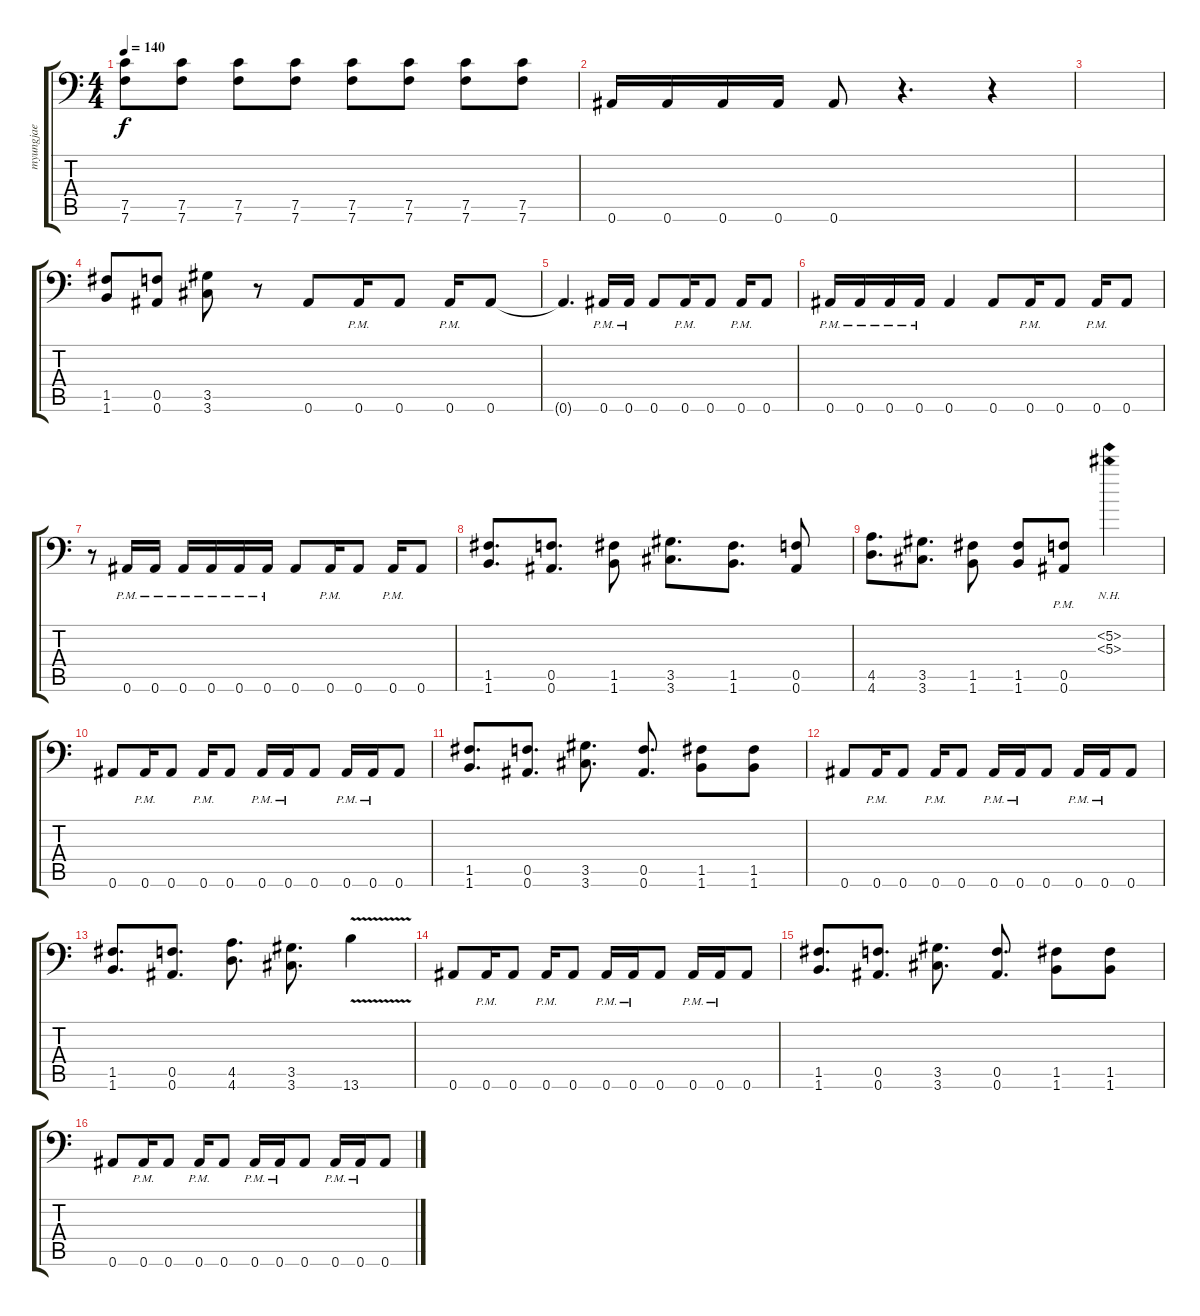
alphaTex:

\track ("myungjae" "myungjae") {instrument distortionguitar}
\staff {score tabs}
\tuning (C4 G3 Eb3 Bb2 F2 Bb1) {hide}
\ts (4 4)
\tempo 140
\clef f4
\ks c
(7.5 7.6).8{dy f} (7.5 7.6).8 (7.5 7.6).8 (7.5 7.6).8 (7.5 7.6).8 (7.5 7.6).8 (7.5 7.6).8 (7.5 7.6).8 |
0.6.16 0.6.16 0.6.16 0.6.16 0.6.8 r.4{d} r.4 |
|
(1.5 1.6).8 (0.5 0.6).8 (3.5 3.6).8 r.8 0.6.8 0.6{pm}.16 0.6.8 0.6{pm}.16 0.6.8 |
0.6{t}.4{d} 0.6{pm}.16 0.6{pm}.16 0.6.8 0.6{pm}.16 0.6.8 0.6{pm}.16 0.6.8 |
0.6{pm}.16 0.6{pm}.16 0.6{pm}.16 0.6{pm}.16 0.6.4 0.6.8 0.6{pm}.16 0.6.8 0.6{pm}.16 0.6.8 |
r.8 0.6{pm}.16 0.6{pm}.16 0.6{pm}.16 0.6{pm}.16 0.6{pm}.16 0.6{pm}.16 0.6.8 0.6{pm}.16 0.6.8 0.6{pm}.16 0.6.8 |
(1.5 1.6).8{d} (0.5 0.6).8{d} (1.5 1.6).8 (3.5 3.6).8{d} (1.5 1.6).8{d} (0.5 0.6).8 |
(4.5 4.6).8{d} (3.5 3.6).8{d} (1.5 1.6).8 (1.5 1.6).8 (0.5{pm} 0.6{pm}).8 (5.2{nh} 5.3{nh}).4 |
0.6.8 0.6{pm}.16 0.6.8 0.6{pm}.16 0.6.8 0.6{pm}.16 0.6{pm}.16 0.6.8 0.6{pm}.16 0.6{pm}.16 0.6.8 |
(1.5 1.6).8{d} (0.5 0.6).8{d} (3.5 3.6).8{d} (0.5 0.6).8{d} (1.5 1.6).8 (1.5 1.6).8 |
0.6.8 0.6{pm}.16 0.6.8 0.6{pm}.16 0.6.8 0.6{pm}.16 0.6{pm}.16 0.6.8 0.6{pm}.16 0.6{pm}.16 0.6.8 |
(1.5 1.6).8{d} (0.5 0.6).8{d} (4.5 4.6).8{d} (3.5 3.6).8{d} 13.6{v}.4 |
0.6.8 0.6{pm}.16 0.6.8 0.6{pm}.16 0.6.8 0.6{pm}.16 0.6{pm}.16 0.6.8 0.6{pm}.16 0.6{pm}.16 0.6.8 |
(1.5 1.6).8{d} (0.5 0.6).8{d} (3.5 3.6).8{d} (0.5 0.6).8{d} (1.5 1.6).8 (1.5 1.6).8 |
0.6.8 0.6{pm}.16 0.6.8 0.6{pm}.16 0.6.8 0.6{pm}.16 0.6{pm}.16 0.6.8 0.6{pm}.16 0.6{pm}.16 0.6.8
